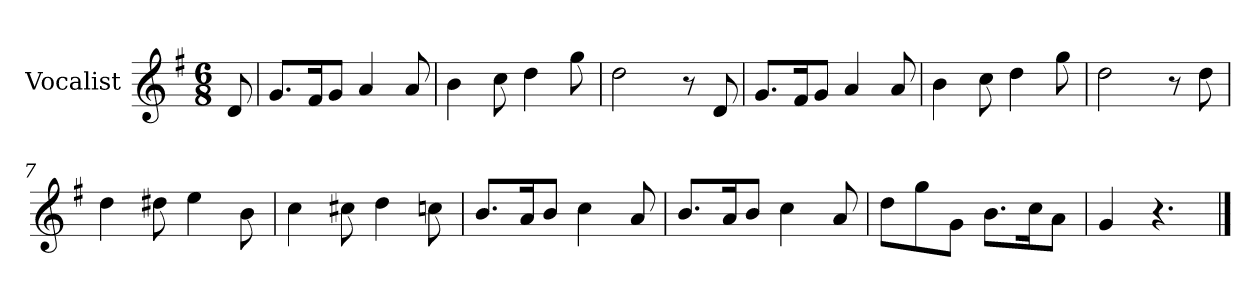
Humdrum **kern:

**kern
*part1
*staff1
*I"Vocalist
*k[f#]
*G:
*M6/8
=
8d
=1
8.gL
16f#K
8gJ
4a
8a
=2
4b
8cc
4dd
8gg
=3
2dd
8r
8d
=4
8.gL
16f#K
8gJ
4a
8a
=5
4b
8cc
4dd
8gg
=6
2dd
8r
8dd
=7
4dd
8dd#X
4ee
8b
=8
4cc
8cc#X
4dd
8ccn
=9
8.bL
16aK
8bJ
4cc
8a
=10
8.bL
16aK
8bJ
4cc
8a
=11
8ddL
8gg
8gJ
8.bL
16ccK
8aJ
=12
4g
4.r
==
*-
